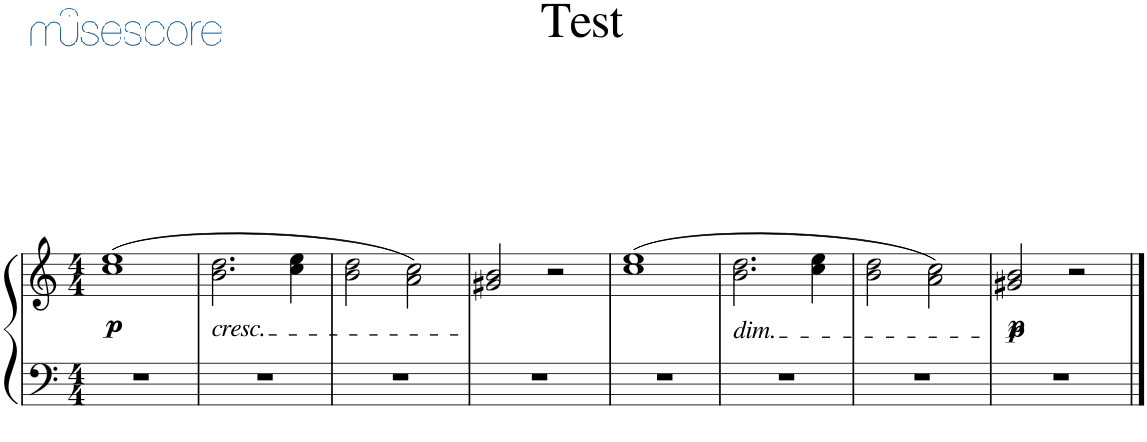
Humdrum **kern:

**kern	**kern	**dynam
*part1	*part1	*part1
*staff2	*staff1	*staff1/2
*I"Piano	*	*
*I'Pno.	*	*
*clefF4	*clefG2	*
*k[]	*k[]	*
*M4/4	*M4/4	*
=1	=1	=1
!	!	!LO:DY:b
!	!	!LO:DY:n=1:b
1r	(1cc 1ee	p p
=2	=2	=2
!	!LO:TX:b:i:t=cresc.	!
1r	2.b\ 2.dd\	.
.	4cc\ 4ee\	.
=3	=3	=3
1r	2b\ 2dd\	.
.	2a\ 2cc\)	.
=4	=4	=4
1r	2g#X/ 2b/	.
.	2r	.
=5	=5	=5
1r	(1cc 1ee	.
=6	=6	=6
!	!LO:TX:b:i:t=dim.	!
1r	2.b\ 2.dd\	.
.	4cc\ 4ee\	.
=7	=7	=7
1r	2b\ 2dd\	.
.	2a\ 2cc\)	.
=8	=8	=8
!	!	!LO:DY:b
!	!	!LO:DY:n=1:b
1r	2g#X/ 2b/	p p
.	2r	.
==	==	==
*-	*-	*-
